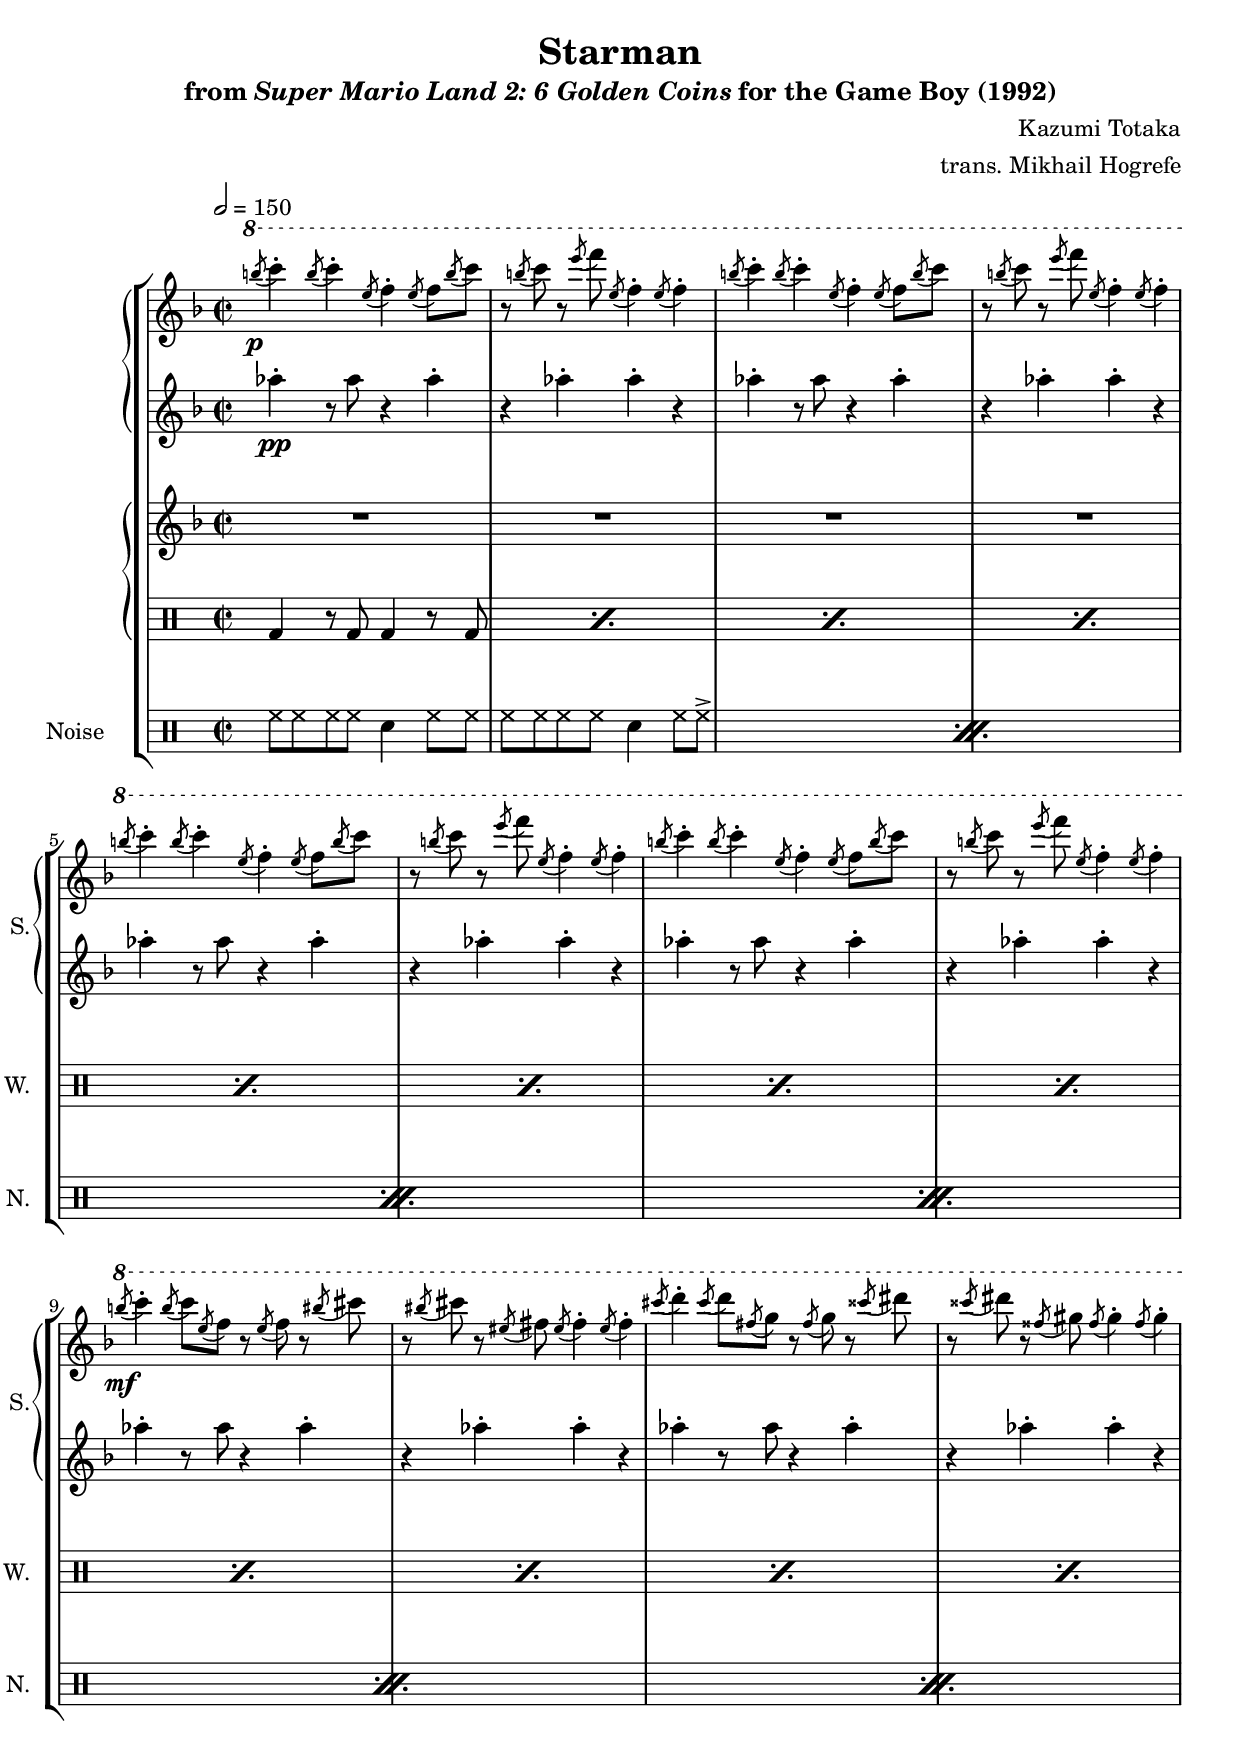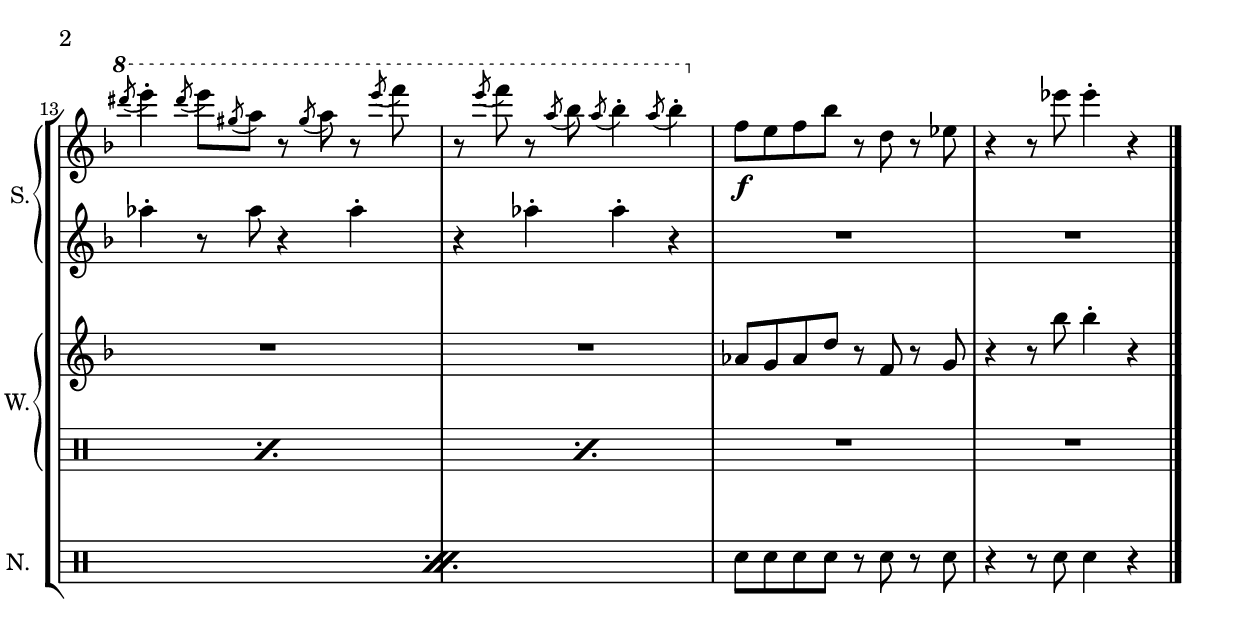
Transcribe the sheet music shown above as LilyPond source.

\version "2.24.3"

\book {
    \header {
        title = "Starman"
        subtitle = \markup { "from" {\italic "Super Mario Land 2: 6 Golden Coins"} "for the Game Boy (1992)" }
        composer = "Kazumi Totaka"
        arranger = "trans. Mikhail Hogrefe"
    }

    \score {
        {
            \new StaffGroup <<
                \new GrandStaff <<
                    \set GrandStaff.instrumentName = "Square"
                    \set GrandStaff.shortInstrumentName = "S."
                    \new Staff \relative c'''' {            
\key f \major
\time 2/2
\tempo 2 = 150
\ottava #1
\acciaccatura b8\p c4-. \acciaccatura b8 c4-. \acciaccatura e,8 f4-. \acciaccatura e8 f \acciaccatura b c |
r8 \acciaccatura b c r \acciaccatura e f \acciaccatura e, f4-. \acciaccatura e8 f4-. |
\acciaccatura b8 c4-. \acciaccatura b8 c4-. \acciaccatura e,8 f4-. \acciaccatura e8 f \acciaccatura b c |
r8 \acciaccatura b c r \acciaccatura e f \acciaccatura e, f4-. \acciaccatura e8 f4-. |
\acciaccatura b8 c4-. \acciaccatura b8 c4-. \acciaccatura e,8 f4-. \acciaccatura e8 f \acciaccatura b c |
r8 \acciaccatura b c r \acciaccatura e f \acciaccatura e, f4-. \acciaccatura e8 f4-. |
\acciaccatura b8 c4-. \acciaccatura b8 c4-. \acciaccatura e,8 f4-. \acciaccatura e8 f \acciaccatura b c |
r8 \acciaccatura b c r \acciaccatura e f \acciaccatura e, f4-. \acciaccatura e8 f4-. |
\acciaccatura b8\mf c4-. \acciaccatura b8 c \acciaccatura e, f r \acciaccatura e f r \acciaccatura bis cis |
r8 \acciaccatura bis cis r \acciaccatura eis, fis \acciaccatura eis fis4-. \acciaccatura eis8 fis4-. |
\acciaccatura cis'8 d4-. \acciaccatura cis8 d \acciaccatura fis, g r \acciaccatura fis g r \acciaccatura cisis dis |
r8 \acciaccatura cisis dis r \acciaccatura fisis, gis \acciaccatura fisis gis4-. \acciaccatura fisis8 gis4-. |
\acciaccatura dis'8 e4-. \acciaccatura dis8 e \acciaccatura gis, a r \acciaccatura gis a r \acciaccatura e' f |
r8 \acciaccatura e f r \acciaccatura a, bes \acciaccatura a bes4-. \acciaccatura a8 bes4-. |
\ottava #0
f,8\f e f bes r d, r ees |
r4 r8 ees' ees4-. r |
\bar "|."
                    }

                    \new Staff \relative c''' {        
\key f \major
\grace s8 aes4-.\pp r8 aes r4 aes-. |
r4 aes-. aes-. r |
aes4-. r8 aes r4 aes-. |
r4 aes-. aes-. r |
aes4-. r8 aes r4 aes-. |
r4 aes-. aes-. r |
aes4-. r8 aes r4 aes-. |
r4 aes-. aes-. r |
aes4-. r8 aes r4 aes-. |
r4 aes-. aes-. r |
aes4-. r8 aes r4 aes-. |
r4 aes-. aes-. r |
aes4-. r8 aes r4 aes-. |
r4 aes-. aes-. r |
R1*2
                    }
                >>
                
                \new GrandStaff <<
                    \set GrandStaff.instrumentName = "Wave"
                    \set GrandStaff.shortInstrumentName = "W."
                    \new Staff \relative c'' {
\key f \major
\grace s8
R1*14
aes8 g aes d r f, r g |
r4 r8 bes' bes4-. r |
                    }

                    \new DrumStaff {                 
                        \drummode {
\grace s8
\repeat percent 14 { bd4 r8 bd bd4 r8 bd | }
R1*2
                        }
                    }
                >>

                \new DrumStaff {
                    \drummode {
                        \set Staff.instrumentName="Noise"
                        \set Staff.shortInstrumentName="N."
\grace s8
\repeat percent 7 {
hh8 hh hh hh sn4 hh8 hh |
hh8 hh hh hh sn4 hh8 hh-> |
}
sn8 sn sn sn r sn r sn |
r4 r8 sn sn4 r |
                    }
                }
            >>
        }
        \layout {
            \context {
                \Staff
                \RemoveEmptyStaves
            }
            \context {
                \DrumStaff
                \RemoveEmptyStaves
            }
        }
    }
}
